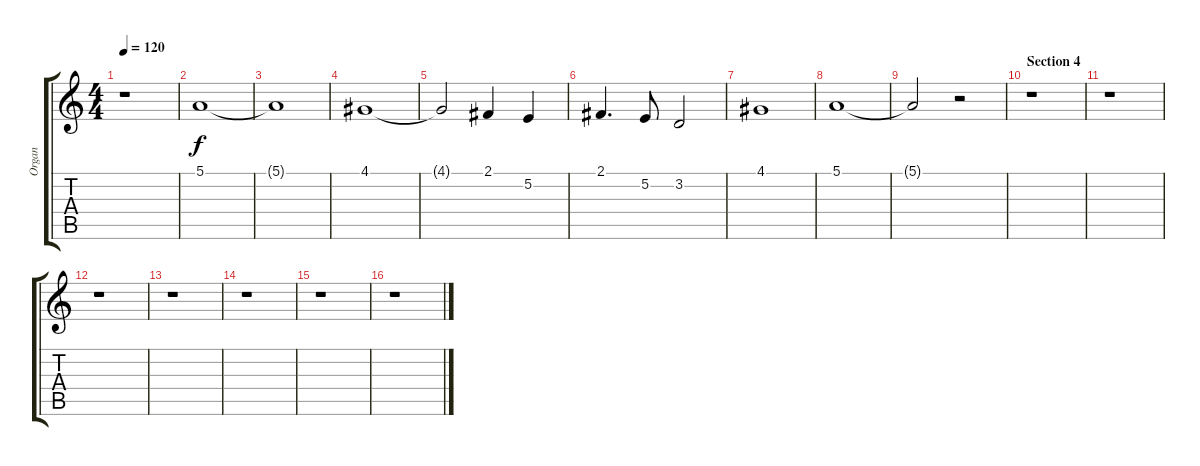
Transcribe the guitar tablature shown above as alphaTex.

\track ("Organ" "Organ") {instrument drawbarorgan}
\staff {score tabs}
\tuning (E4 B3 G3 D3 A2 E2) {hide}
\ts (4 4)
\tempo 120
\clef g2
\ks c
r.1{dy f} |
5.1.1 |
5.1{t}.1 |
4.1.1 |
4.1{t}.2 2.1.4 5.2.4 |
2.1.4{d} 5.2.8 3.2.2 |
4.1.1 |
5.1.1 |
5.1{t}.2 r.2 |
\section ("" "Section 4")
r.1 |
r.1 |
r.1 |
r.1 |
r.1 |
r.1 |
r.1
